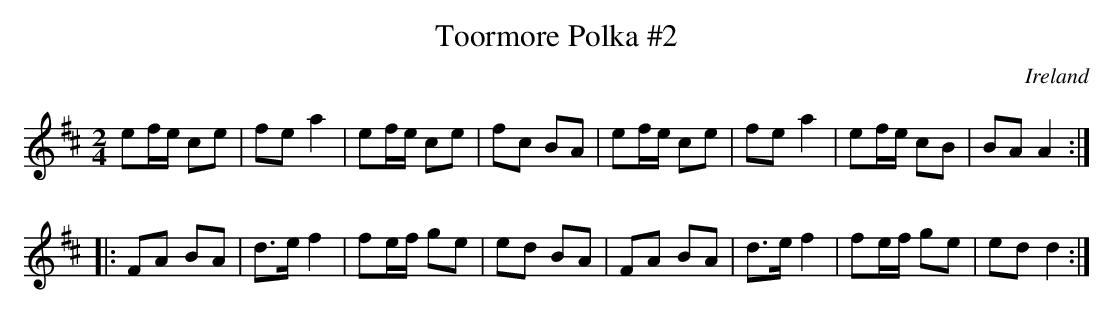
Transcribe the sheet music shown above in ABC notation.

X:1
T:Toormore Polka #2
L:1/8
M:2/4
O:Ireland
K:A mixolydian
ef/e/ ce|fe a2|ef/e/ ce|fc BA|\
ef/e/ ce|fe a2|ef/e/ cB|BA A2:|
|:FA BA|d>e f2|fe/f/ ge|ed BA|\
FA BA|d>e f2|fe/f/ ge|ed d2:|
